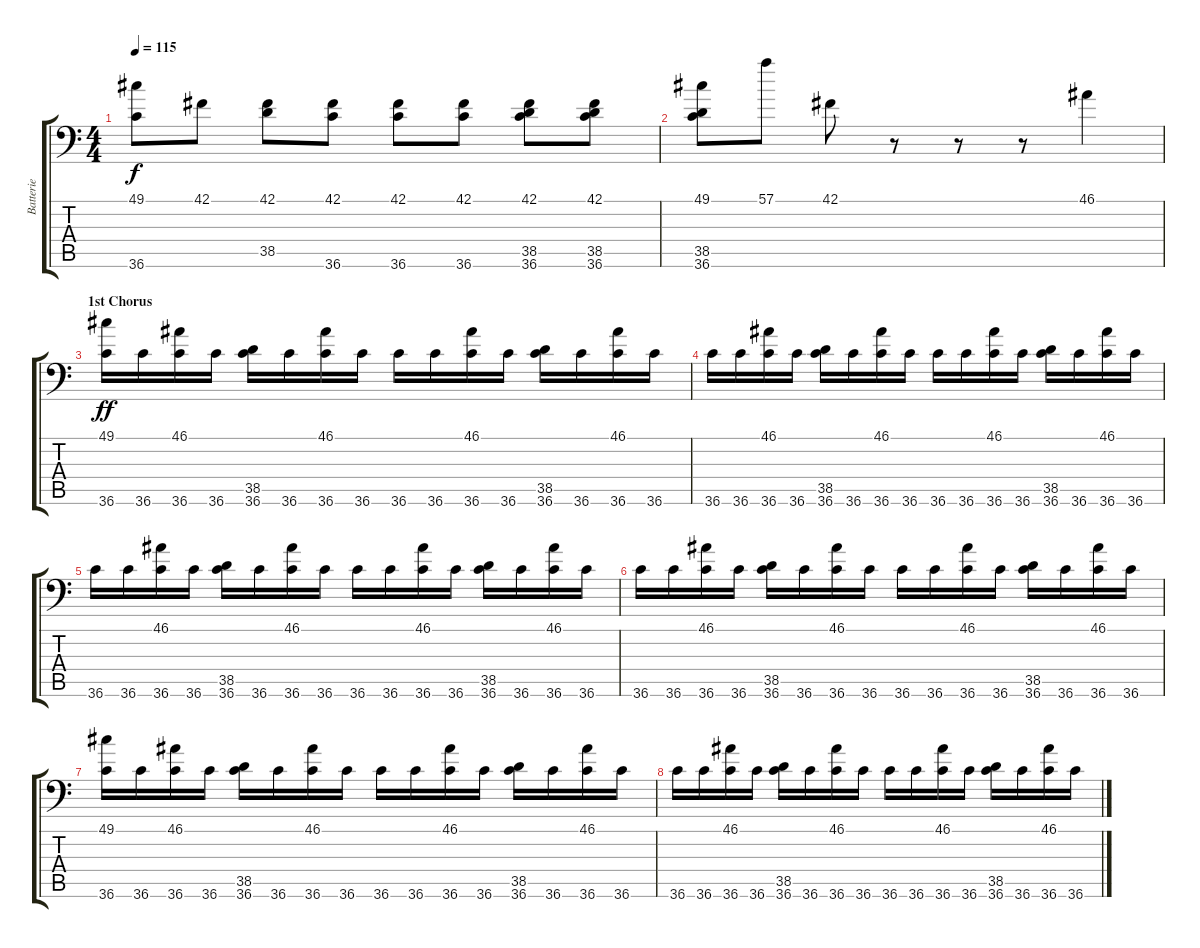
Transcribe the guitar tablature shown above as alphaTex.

\track ("Batterie" "Batterie") {instrument acousticgrandpiano}
\staff {score tabs}
\tuning (C-1 C-1 C-1 C-1 C-1 C-1) {hide}
\ts (4 4)
\tempo 115
\clef f4
\ks c
(49.1 36.6).8{dy f} 42.1.8 (42.1 38.5).8 (42.1 36.6).8 (42.1 36.6).8 (42.1 36.6).8 (42.1 38.5 36.6).8 (42.1 38.5 36.6).8 |
(49.1 38.5 36.6).8 57.1.8 42.1.8 r.8 r.8 r.8 46.1.4 |
\section ("" "1st Chorus")
(49.1 36.6).16{dy ff} 36.6.16 (46.1 36.6).16 36.6.16 (38.5 36.6).16 36.6.16 (46.1 36.6).16 36.6.16 36.6.16 36.6.16 (46.1 36.6).16 36.6.16 (38.5 36.6).16 36.6.16 (46.1 36.6).16 36.6.16 |
36.6.16 36.6.16 (46.1 36.6).16 36.6.16 (38.5 36.6).16 36.6.16 (46.1 36.6).16 36.6.16 36.6.16 36.6.16 (46.1 36.6).16 36.6.16 (38.5 36.6).16 36.6.16 (46.1 36.6).16 36.6.16 |
36.6.16 36.6.16 (46.1 36.6).16 36.6.16 (38.5 36.6).16 36.6.16 (46.1 36.6).16 36.6.16 36.6.16 36.6.16 (46.1 36.6).16 36.6.16 (38.5 36.6).16 36.6.16 (46.1 36.6).16 36.6.16 |
36.6.16 36.6.16 (46.1 36.6).16 36.6.16 (38.5 36.6).16 36.6.16 (46.1 36.6).16 36.6.16 36.6.16 36.6.16 (46.1 36.6).16 36.6.16 (38.5 36.6).16 36.6.16 (46.1 36.6).16 36.6.16 |
(49.1 36.6).16 36.6.16 (46.1 36.6).16 36.6.16 (38.5 36.6).16 36.6.16 (46.1 36.6).16 36.6.16 36.6.16 36.6.16 (46.1 36.6).16 36.6.16 (38.5 36.6).16 36.6.16 (46.1 36.6).16 36.6.16 |
36.6.16 36.6.16 (46.1 36.6).16 36.6.16 (38.5 36.6).16 36.6.16 (46.1 36.6).16 36.6.16 36.6.16 36.6.16 (46.1 36.6).16 36.6.16 (38.5 36.6).16 36.6.16 (46.1 36.6).16 36.6.16
